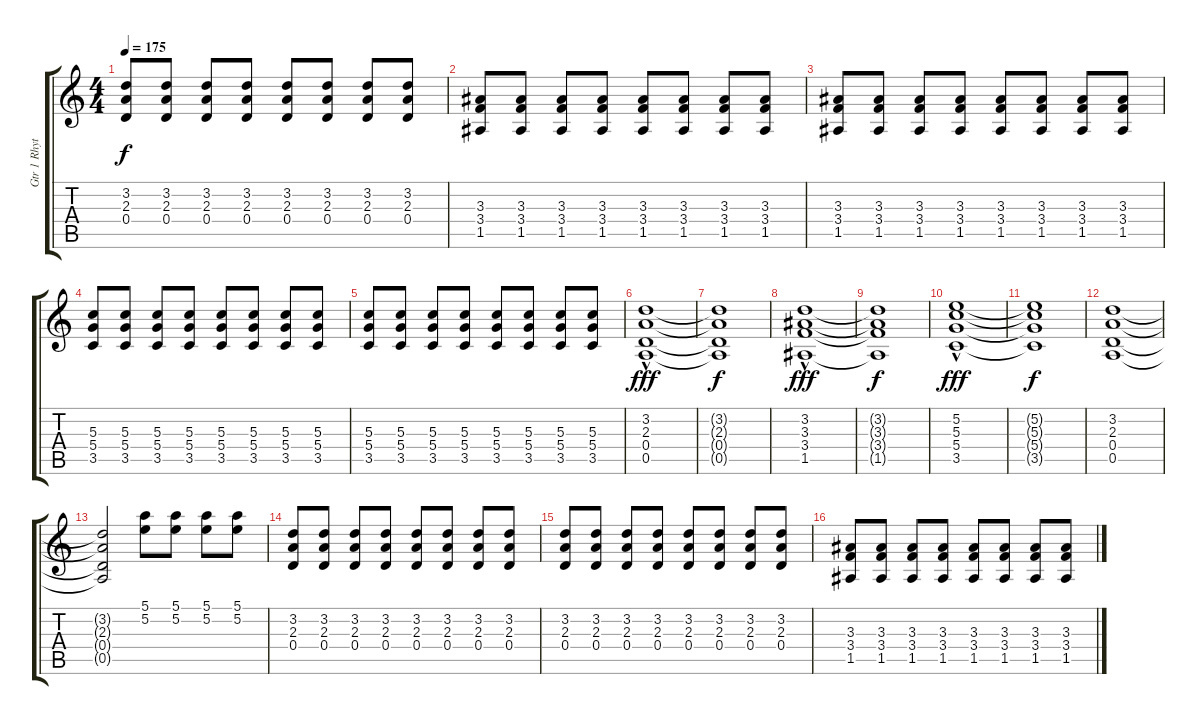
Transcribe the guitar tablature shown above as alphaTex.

\track ("Gtr 1 Rhytm(Nenad Šprem)" "Gtr 1 Rhyt") {instrument distortionguitar}
\staff {score tabs}
\tuning (E4 B3 G3 D3 A2 E2) {hide}
\ts (4 4)
\tempo 175
\clef g2
\ks c
(3.2 2.3 0.4).8{dy f} (3.2 2.3 0.4).8 (3.2 2.3 0.4).8 (3.2 2.3 0.4).8 (3.2 2.3 0.4).8 (3.2 2.3 0.4).8 (3.2 2.3 0.4).8 (3.2 2.3 0.4).8 |
(3.3 3.4 1.5).8 (3.3 3.4 1.5).8 (3.3 3.4 1.5).8 (3.3 3.4 1.5).8 (3.3 3.4 1.5).8 (3.3 3.4 1.5).8 (3.3 3.4 1.5).8 (3.3 3.4 1.5).8 |
(3.3 3.4 1.5).8 (3.3 3.4 1.5).8 (3.3 3.4 1.5).8 (3.3 3.4 1.5).8 (3.3 3.4 1.5).8 (3.3 3.4 1.5).8 (3.3 3.4 1.5).8 (3.3 3.4 1.5).8 |
(5.3 5.4 3.5).8 (5.3 5.4 3.5).8 (5.3 5.4 3.5).8 (5.3 5.4 3.5).8 (5.3 5.4 3.5).8 (5.3 5.4 3.5).8 (5.3 5.4 3.5).8 (5.3 5.4 3.5).8 |
(5.3 5.4 3.5).8 (5.3 5.4 3.5).8 (5.3 5.4 3.5).8 (5.3 5.4 3.5).8 (5.3 5.4 3.5).8 (5.3 5.4 3.5).8 (5.3 5.4 3.5).8 (5.3 5.4 3.5).8 |
(3.2{hac} 2.3{hac} 0.4{hac} 0.5{hac}).1{dy fff} |
(3.2{t} 2.3{t} 0.4{t} 0.5{t}).1{dy f} |
(3.2{hac} 3.3{hac} 3.4{hac} 1.5{hac}).1{dy fff} |
(3.2{t} 3.3{t} 3.4{t} 1.5{t}).1{dy f} |
(5.2{hac} 5.3{hac} 5.4{hac} 3.5{hac}).1{dy fff} |
(5.2{t} 5.3{t} 5.4{t} 3.5{t}).1{dy f} |
(3.2 2.3 0.4 0.5).1 |
(3.2{t} 2.3{t} 0.4{t} 0.5{t}).2 (5.1 5.2).8 (5.1 5.2).8 (5.1 5.2).8 (5.1 5.2).8 |
(3.2 2.3 0.4).8 (3.2 2.3 0.4).8 (3.2 2.3 0.4).8 (3.2 2.3 0.4).8 (3.2 2.3 0.4).8 (3.2 2.3 0.4).8 (3.2 2.3 0.4).8 (3.2 2.3 0.4).8 |
(3.2 2.3 0.4).8 (3.2 2.3 0.4).8 (3.2 2.3 0.4).8 (3.2 2.3 0.4).8 (3.2 2.3 0.4).8 (3.2 2.3 0.4).8 (3.2 2.3 0.4).8 (3.2 2.3 0.4).8 |
(3.3 3.4 1.5).8 (3.3 3.4 1.5).8 (3.3 3.4 1.5).8 (3.3 3.4 1.5).8 (3.3 3.4 1.5).8 (3.3 3.4 1.5).8 (3.3 3.4 1.5).8 (3.3 3.4 1.5).8
